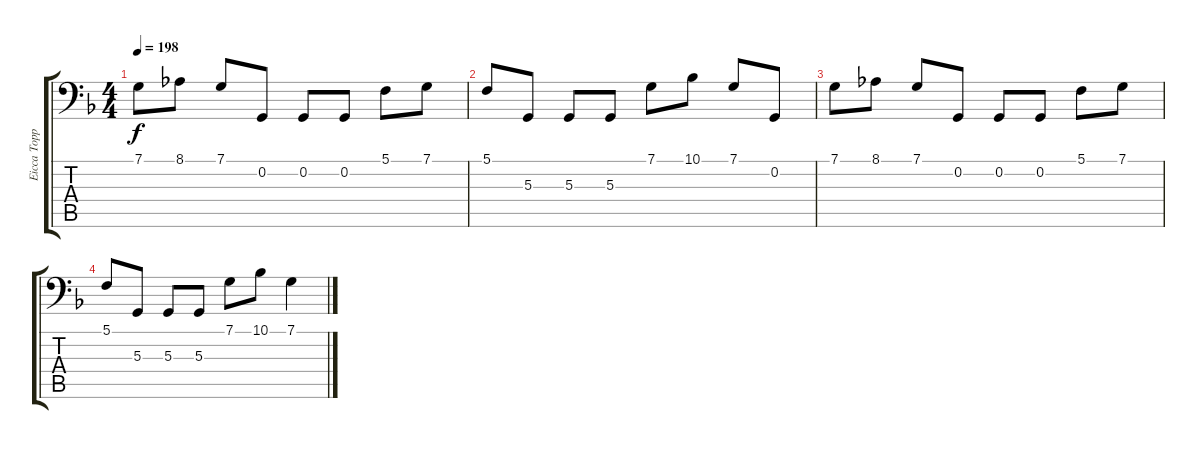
\track ("Eicca Toppinen - Rhythm Cello" "Eicca Topp") {instrument cello}
\staff {score tabs}
\tuning (C3 G2 D2 A1 E1 B0) {hide}
\ts (4 4)
\tempo 198
\clef f4
\ks f
7.1.8{dy f} 8.1.8 7.1.8 0.2.8 0.2.8 0.2.8 5.1.8 7.1.8 |
5.1.8 5.3.8 5.3.8 5.3.8 7.1.8 10.1.8 7.1.8 0.2.8 |
7.1.8 8.1.8 7.1.8 0.2.8 0.2.8 0.2.8 5.1.8 7.1.8 |
5.1.8 5.3.8 5.3.8 5.3.8 7.1.8 10.1.8 7.1.4
